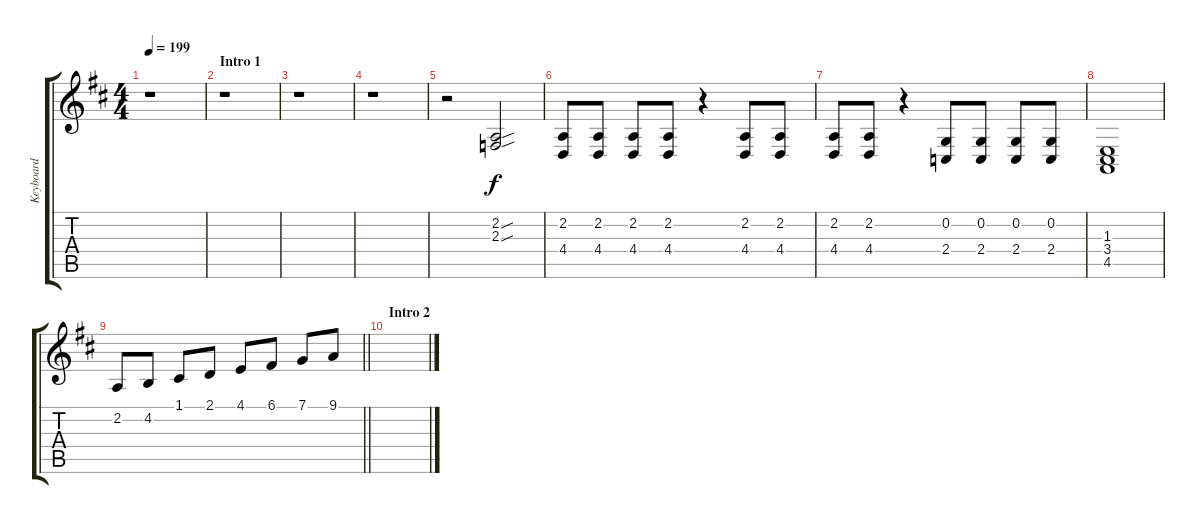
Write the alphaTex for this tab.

\track ("Keyboard" "Keyboard") {instrument synthstrings1}
\staff {score tabs}
\tuning (C4 G3 Eb3 Bb2 F2 C2) {hide}
\ts (4 4)
\tempo 199
\clef g2
\ks d
r.1{dy f instrument synthstrings1} |
\section ("" "Intro 1")
r.1 |
r.1 |
r.1 |
r.2 (2.2{sou} 2.3{sou}).2{instrument synthbrass1} |
(2.2 4.4).8 (2.2 4.4).8 (2.2 4.4).8 (2.2 4.4).8 r.4 (2.2 4.4).8 (2.2 4.4).8 |
(2.2 4.4).8 (2.2 4.4).8 r.4 (0.2 2.4).8 (0.2 2.4).8 (0.2 2.4).8 (0.2 2.4).8 |
(1.3 3.4 4.5).1 |
\barLineRight lightlight
2.2.8 4.2.8 1.1.8 2.1.8 4.1.8 6.1.8 7.1.8 9.1.8 |
\section ("" "Intro 2")
